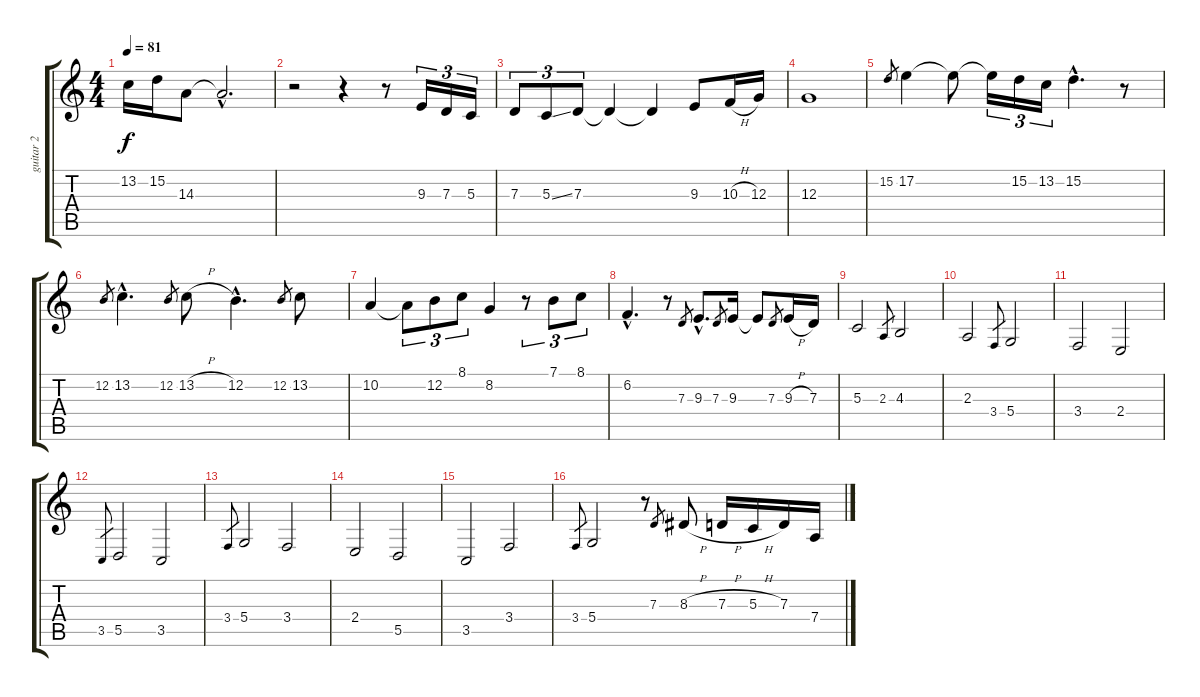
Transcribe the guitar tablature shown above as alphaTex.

\track ("guitar 2" "guitar 2") {instrument rockorgan}
\staff {score tabs}
\tuning (E4 B3 G3 D3 A2 E2) {hide}
\ts (4 4)
\tempo 81
\clef g2
\ks c
13.2.16{dy f} 15.2.16 14.3.8 14.3{hac t}.2{d} |
r.2 r.4 r.8 9.3.16{tu (3 2)} 7.3.16{tu (3 2)} 5.3.16{tu (3 2)} |
7.3.8{tu (3 2)} 5.3{ss}.8{tu (3 2)} 7.3.8{tu (3 2)} 7.3{t}.4 7.3{t}.4 9.3.8 10.3{h}.16 12.3.16 |
12.3.1 |
15.2.8{gr} 17.2.4 17.2{t}.8 17.2{t}.16{tu (3 2)} 15.2.16{tu (3 2)} 13.2.16{tu (3 2)} 15.2{hac}.4{d} r.8 |
12.2.8{gr} 13.2{hac}.4{d} 12.2.8{gr} 13.2{h}.8 12.2{hac}.4{d} 12.2.8{gr} 13.2.8 |
10.2.4 10.2{t}.8{tu (3 2)} 12.2.8{tu (3 2)} 8.1.8{tu (3 2)} 8.2.4 r.8{tu (3 2)} 7.1.8{tu (3 2)} 8.1.8{tu (3 2)} |
6.2{hac}.4{d} r.8 7.3.8{gr} 9.3{hac}.8{d} 7.3.8{gr} 9.3.16 9.3{t}.8 7.3.8{gr} 9.3{h}.16 7.3.16 |
5.3.2 2.3.8{gr} 4.3.2 |
2.3.2 3.4.8{gr} 5.4.2 |
3.4.2 2.4.2 |
3.5.8{gr} 5.5.2 3.5.2 |
3.4.8{gr} 5.4.2 3.4.2 |
2.4.2 5.5.2 |
3.5.2 3.4.2 |
3.4.8{gr} 5.4.2 r.8 7.3.8{gr} 8.3{h}.8 7.3{h}.16 5.3{h}.16 7.3.16 7.4.16
